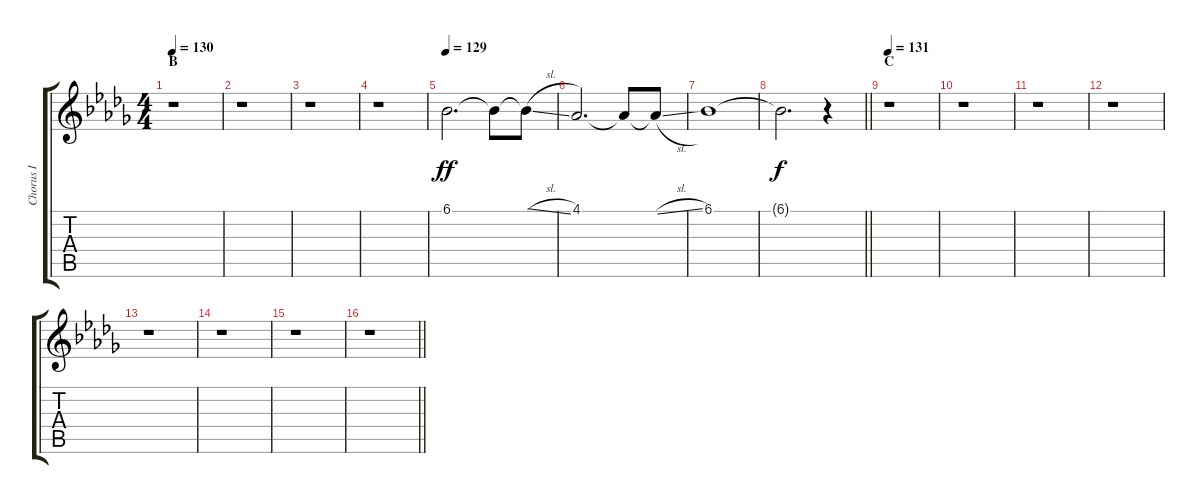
\track ("Chorus I" "Chorus I") {instrument voiceoohs}
\staff {score tabs}
\tuning (E4 B3 G3 D3 A2 E2) {hide}
\ts (4 4)
\section ("" "B")
\tempo 130
\clef g2
\ks db
r.1{dy ff} |
r.1 |
r.1 |
r.1 |
\tempo 129
6.1.2{d} 6.1{t}.8 6.1{sl t}.8 |
4.1.2{d} 4.1{t}.8 4.1{sl t}.8 |
6.1.1 |
\barLineRight lightlight
6.1{t}.2{d dy f} r.4 |
\section ("" "C")
\tempo 131
r.1 |
r.1 |
r.1 |
r.1 |
r.1 |
r.1 |
r.1 |
\barLineRight lightlight
r.1
